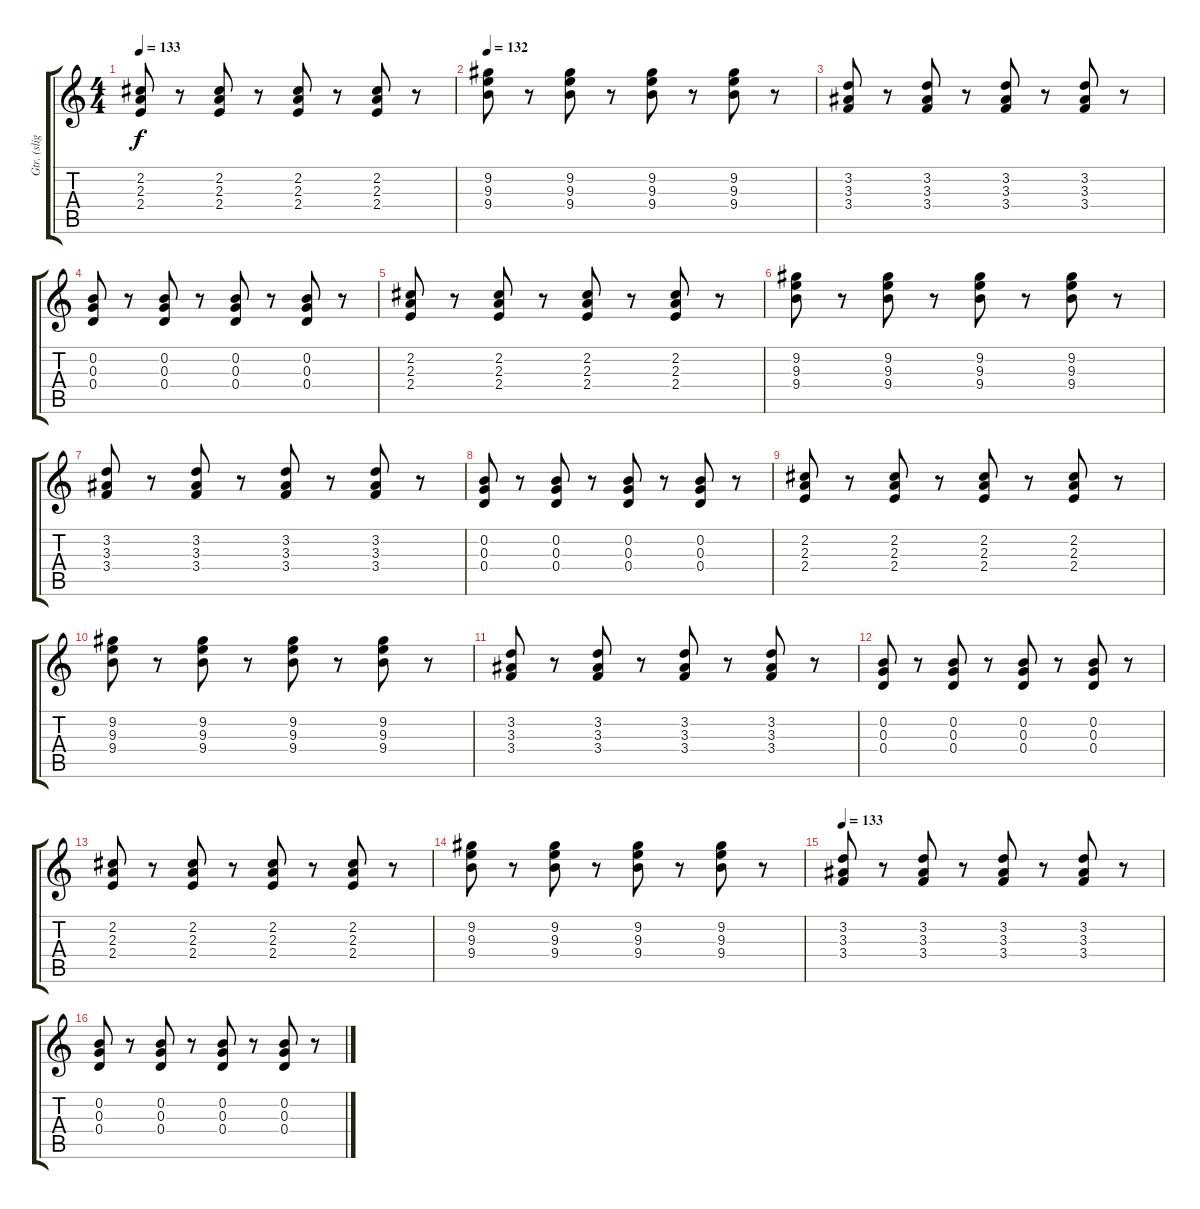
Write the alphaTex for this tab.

\track ("Gtr. (slight dist. w/ flanger)" "Gtr. (slig") {instrument electricguitarclean}
\staff {score tabs}
\tuning (E4 B3 G3 D3 A2 E2) {hide}
\ts (4 4)
\tempo 133
\clef g2
\ks c
(2.2 2.3 2.4).8{dy f} r.8 (2.2 2.3 2.4).8 r.8 (2.2 2.3 2.4).8 r.8 (2.2 2.3 2.4).8 r.8 |
\tempo 132
(9.2 9.3 9.4).8 r.8 (9.2 9.3 9.4).8 r.8 (9.2 9.3 9.4).8 r.8 (9.2 9.3 9.4).8 r.8 |
(3.2 3.3 3.4).8 r.8 (3.2 3.3 3.4).8 r.8 (3.2 3.3 3.4).8 r.8 (3.2 3.3 3.4).8 r.8 |
(0.2 0.3 0.4).8 r.8 (0.2 0.3 0.4).8 r.8 (0.2 0.3 0.4).8 r.8 (0.2 0.3 0.4).8 r.8 |
(2.2 2.3 2.4).8 r.8 (2.2 2.3 2.4).8 r.8 (2.2 2.3 2.4).8 r.8 (2.2 2.3 2.4).8 r.8 |
(9.2 9.3 9.4).8 r.8 (9.2 9.3 9.4).8 r.8 (9.2 9.3 9.4).8 r.8 (9.2 9.3 9.4).8 r.8 |
(3.2 3.3 3.4).8 r.8 (3.2 3.3 3.4).8 r.8 (3.2 3.3 3.4).8 r.8 (3.2 3.3 3.4).8 r.8 |
(0.2 0.3 0.4).8 r.8 (0.2 0.3 0.4).8 r.8 (0.2 0.3 0.4).8 r.8 (0.2 0.3 0.4).8 r.8 |
(2.2 2.3 2.4).8 r.8 (2.2 2.3 2.4).8 r.8 (2.2 2.3 2.4).8 r.8 (2.2 2.3 2.4).8 r.8 |
(9.2 9.3 9.4).8 r.8 (9.2 9.3 9.4).8 r.8 (9.2 9.3 9.4).8 r.8 (9.2 9.3 9.4).8 r.8 |
(3.2 3.3 3.4).8 r.8 (3.2 3.3 3.4).8 r.8 (3.2 3.3 3.4).8 r.8 (3.2 3.3 3.4).8 r.8 |
(0.2 0.3 0.4).8 r.8 (0.2 0.3 0.4).8 r.8 (0.2 0.3 0.4).8 r.8 (0.2 0.3 0.4).8 r.8 |
(2.2 2.3 2.4).8 r.8 (2.2 2.3 2.4).8 r.8 (2.2 2.3 2.4).8 r.8 (2.2 2.3 2.4).8 r.8 |
(9.2 9.3 9.4).8 r.8 (9.2 9.3 9.4).8 r.8 (9.2 9.3 9.4).8 r.8 (9.2 9.3 9.4).8 r.8 |
\tempo 133
(3.2 3.3 3.4).8 r.8 (3.2 3.3 3.4).8 r.8 (3.2 3.3 3.4).8 r.8 (3.2 3.3 3.4).8 r.8 |
(0.2 0.3 0.4).8 r.8 (0.2 0.3 0.4).8 r.8 (0.2 0.3 0.4).8 r.8 (0.2 0.3 0.4).8 r.8
